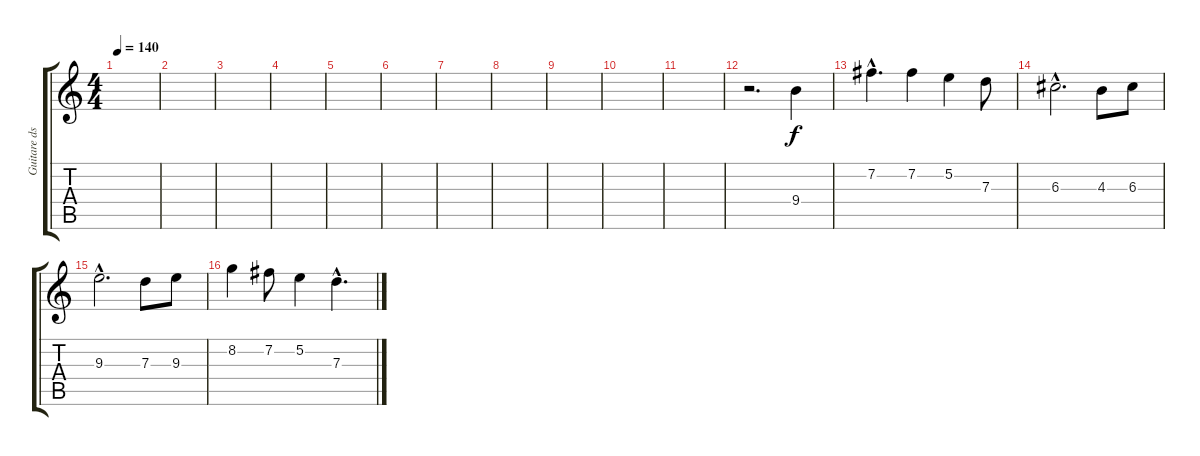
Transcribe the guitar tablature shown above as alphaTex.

\track ("Guitare dsitorsion 2" "Guitare ds") {instrument distortionguitar}
\staff {score tabs}
\tuning (E4 B3 G3 D3 A2 E2) {hide}
\ts (4 4)
\tempo 140
\clef g2
\ks c
|
|
|
|
|
|
|
|
|
|
|
r.2{d} 9.4.4 |
7.2{hac}.4{d} 7.2.4 5.2.4 7.3.8 |
6.3{hac}.2{d} 4.3.8 6.3.8 |
9.3{hac}.2{d} 7.3.8 9.3.8 |
8.2.4 7.2.8 5.2.4 7.3{hac}.4{d}
